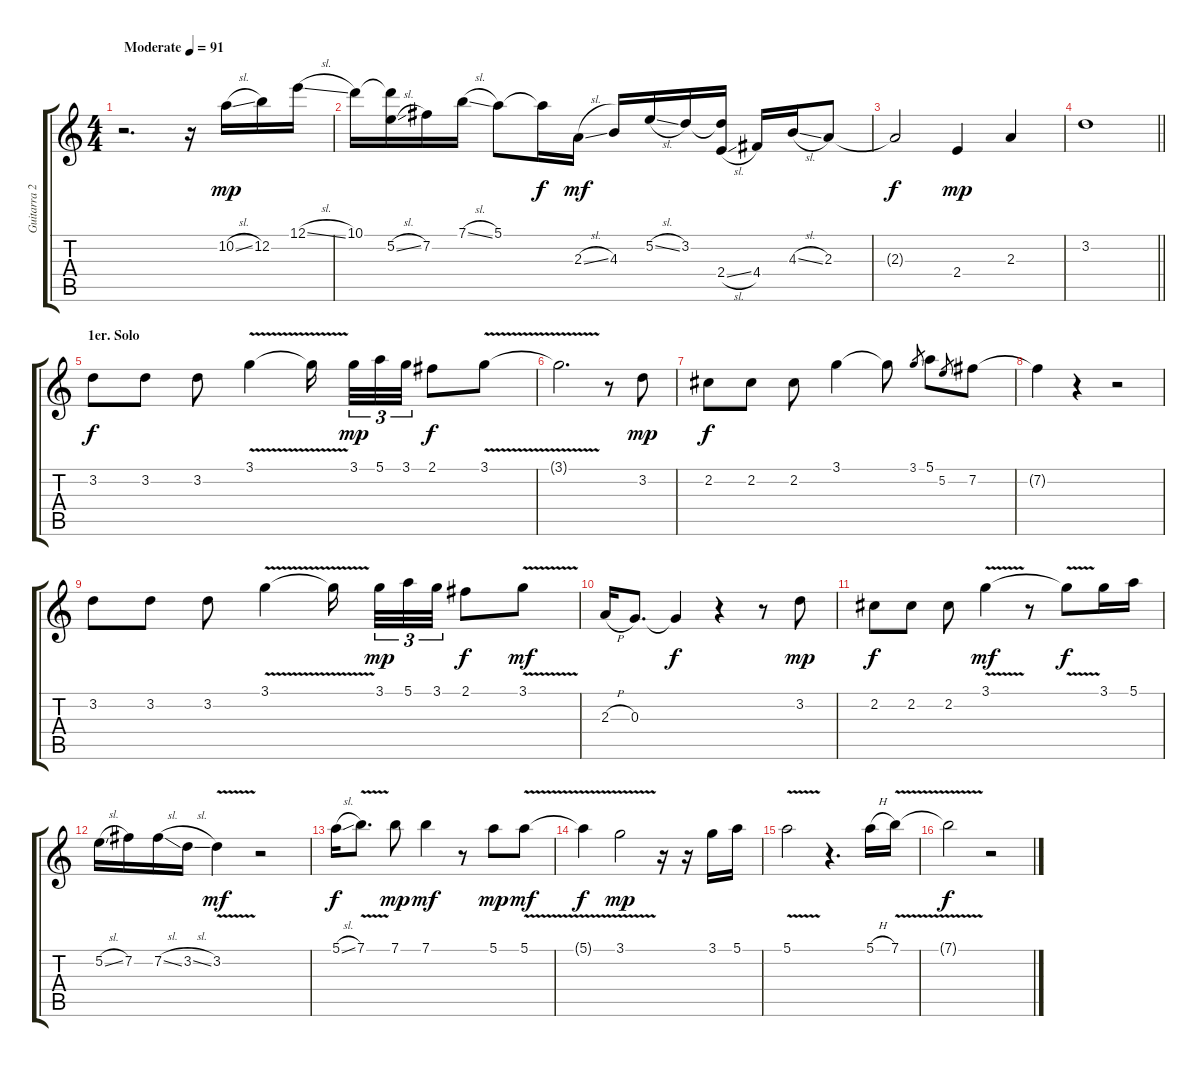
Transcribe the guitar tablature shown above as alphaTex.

\track ("Guitarra 2" "Guitarra 2") {instrument acousticguitarnylon}
\staff {score tabs}
\tuning (E4 B3 G3 D3 A2 E2) {hide}
\ts (4 4)
\tempo (91 "Moderate")
\clef g2
\ks c
r.2{d dy mp instrument acousticguitarnylon} r.16 10.2{sl}.16 12.2.16 12.1{sl}.16 |
10.1.16 (10.1{t} 5.2{sl}).16 7.2.16 7.1{sl}.16 5.1.8 5.1{t}.16{dy f} 2.3{sl}.16{dy mf} 4.3.16 5.2{sl}.16 3.2.16 (3.2{t} 2.4{sl}).16 4.4.16 4.3{sl}.16 2.3.8 |
2.3{t}.2{dy f} 2.4.4{dy mp} 2.3.4 |
\barLineRight lightlight
3.2.1 |
\section ("" "1er. Solo")
3.2.8{dy f} 3.2.8 3.2.8 3.1{v}.4 3.1{t}.16{beam splitsecondary} 3.1.32{tu (3 2) dy mp} 5.1.32{tu (3 2)} 3.1.32{tu (3 2)} 2.1.8{dy f} 3.1{v}.8 |
3.1{t}.2{d} r.8 3.2.8{dy mp} |
2.2.8{dy f} 2.2.8 2.2.8 3.1.4 3.1{t}.8 3.1.8{gr} 5.1.8 5.2.8{gr} 7.2.8 |
7.2{t}.4 r.4 r.2 |
3.2.8 3.2.8 3.2.8 3.1{v}.4 3.1{t}.16{beam splitsecondary} 3.1.32{tu (3 2) dy mp} 5.1.32{tu (3 2)} 3.1.32{tu (3 2)} 2.1.8{dy f} 3.1{v}.8{dy mf} |
2.3{h}.16 0.3.8{d} 0.3{t}.4{dy f} r.4 r.8 3.2.8{dy mp} |
2.2.8{dy f} 2.2.8 2.2.8 3.1{v}.4{dy mf} r.8 3.1{t}.8{dy f} 3.1.16 5.1.16 |
5.2{sl}.16 7.2.16 7.2{sl}.16 3.2{sl}.16 3.2{v}.4{dy mf} r.2 |
5.1{sl}.16{dy f} 7.1{v}.8{d} 7.1.8{dy mp} 7.1.4{dy mf} r.8 5.1.8{dy mp} 5.1{v}.8{dy mf} |
5.1{t}.4{dy f} 3.1{v}.2{dy mp} r.16 r.16 3.1.16 5.1.16 |
5.1{v}.2 r.4{d} 5.1{h}.16 7.1{v}.16 |
7.1{t}.2{dy f} r.2
